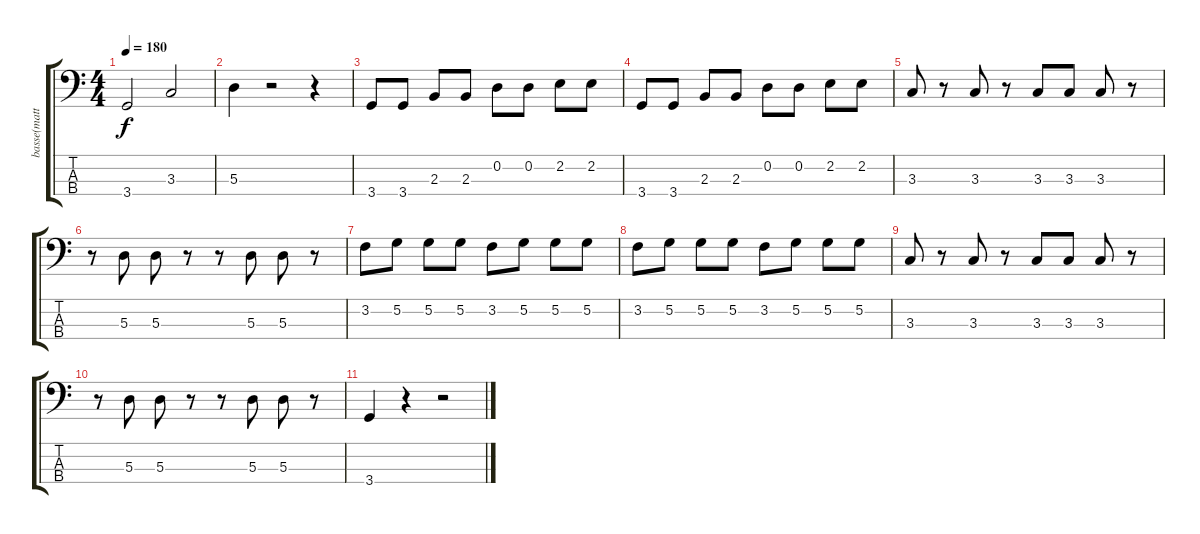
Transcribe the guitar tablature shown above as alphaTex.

\track ("basse(matt)" "basse(matt") {instrument electricbasspick}
\staff {score tabs}
\tuning (G2 D2 A1 E1) {hide}
\ts (4 4)
\tempo 180
\clef f4
\ks c
3.4.2{dy f} 3.3.2 |
5.3.4 r.2 r.4 |
3.4.8 3.4.8 2.3.8 2.3.8 0.2.8 0.2.8 2.2.8 2.2.8 |
3.4.8 3.4.8 2.3.8 2.3.8 0.2.8 0.2.8 2.2.8 2.2.8 |
3.3.8 r.8 3.3.8 r.8 3.3.8 3.3.8 3.3.8 r.8 |
r.8 5.3.8 5.3.8 r.8 r.8 5.3.8 5.3.8 r.8 |
3.2.8 5.2.8 5.2.8 5.2.8 3.2.8 5.2.8 5.2.8 5.2.8 |
3.2.8 5.2.8 5.2.8 5.2.8 3.2.8 5.2.8 5.2.8 5.2.8 |
3.3.8 r.8 3.3.8 r.8 3.3.8 3.3.8 3.3.8 r.8 |
r.8 5.3.8 5.3.8 r.8 r.8 5.3.8 5.3.8 r.8 |
3.4.4 r.4 r.2
